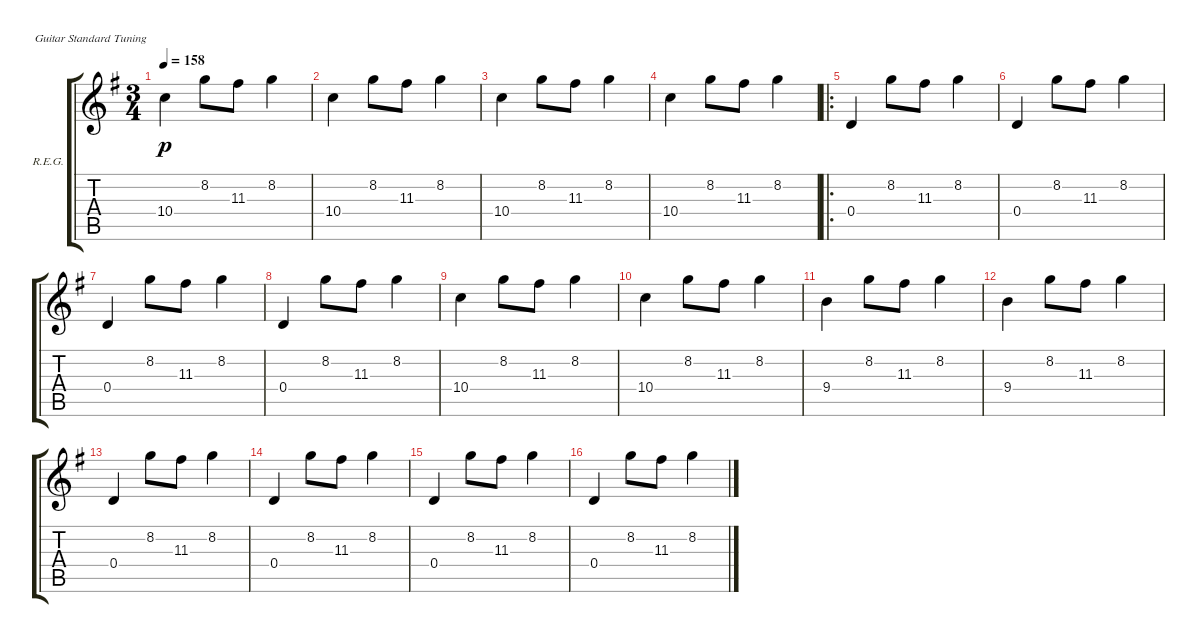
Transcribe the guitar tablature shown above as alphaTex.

\defaultSystemsLayout 4
\bracketExtendMode groupsimilarinstruments
\firstSystemTrackNameOrientation horizontal
\otherSystemsTrackNameOrientation horizontal
\track ("Rhythm Electric Guitar" "R.E.G.") {multiBarRest instrument distortionguitar}
\staff {score tabs}
\tuning (E4 B3 G3 D3 A2 E2)
\ts (3 4)
\tempo 158
\clef g2
\ks g
10.4.4{dy p} 8.2.8 11.3.8 8.2.4 |
10.4.4 8.2.8 11.3.8 8.2.4 |
10.4.4 8.2.8 11.3.8 8.2.4 |
10.4.4 8.2.8 11.3.8 8.2.4 |
\ro
0.4.4 8.2.8 11.3.8 8.2.4 |
0.4.4 8.2.8 11.3.8 8.2.4 |
0.4.4 8.2.8 11.3.8 8.2.4 |
0.4.4 8.2.8 11.3.8 8.2.4 |
10.4.4 8.2.8 11.3.8 8.2.4 |
10.4.4 8.2.8 11.3.8 8.2.4 |
9.4.4 8.2.8 11.3.8 8.2.4 |
9.4.4 8.2.8 11.3.8 8.2.4 |
0.4.4 8.2.8 11.3.8 8.2.4 |
0.4.4 8.2.8 11.3.8 8.2.4 |
0.4.4 8.2.8 11.3.8 8.2.4 |
0.4.4 8.2.8 11.3.8 8.2.4
